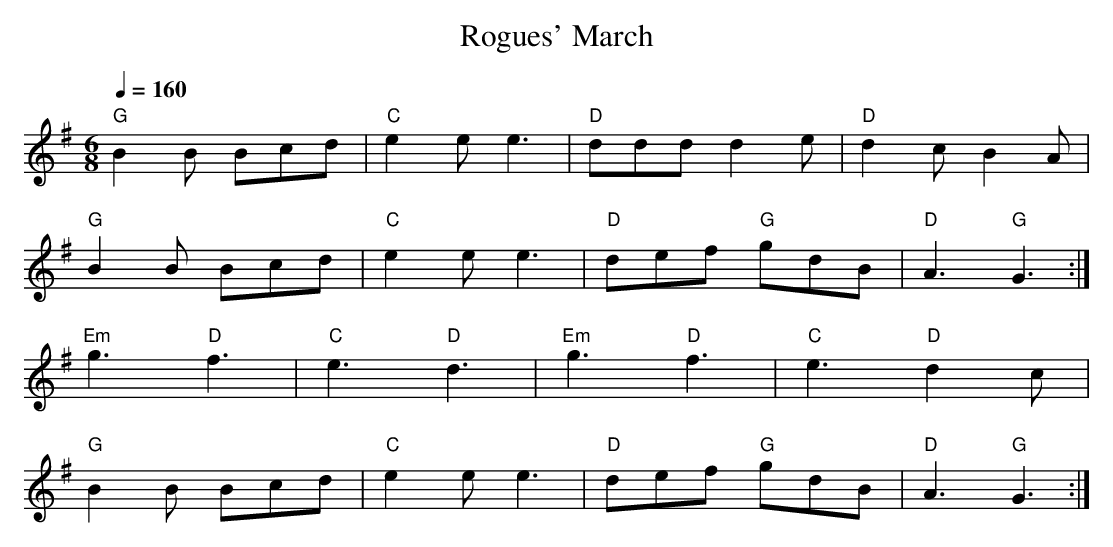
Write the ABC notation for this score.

X:1
T: Rogues' March
M: 6/8
L: 1/4
Q: 160
K: Gmaj
"G" B B/ B/c/d/ | "C" e e<e | "D" d/d/d/ d e/ | "D" d c/ B A/ |
"G" B B/ B/c/d/ | "C" e e<e | "D" d/e/f/ "G" g/d/B/ | "D" A3/2 "G" G3/2 :|
"Em" g3/2 "D" f3/2 | "C" e3/2 "D" d3/2 |\
"Em" g3/2 "D" f3/2 | "C" e3/2 "D" d c/ |
"G" B B/ B/c/d/ | "C" e e<e | "D" d/e/f/ "G" g/d/B/ | "D" A3/2 "G" G3/2 :|
